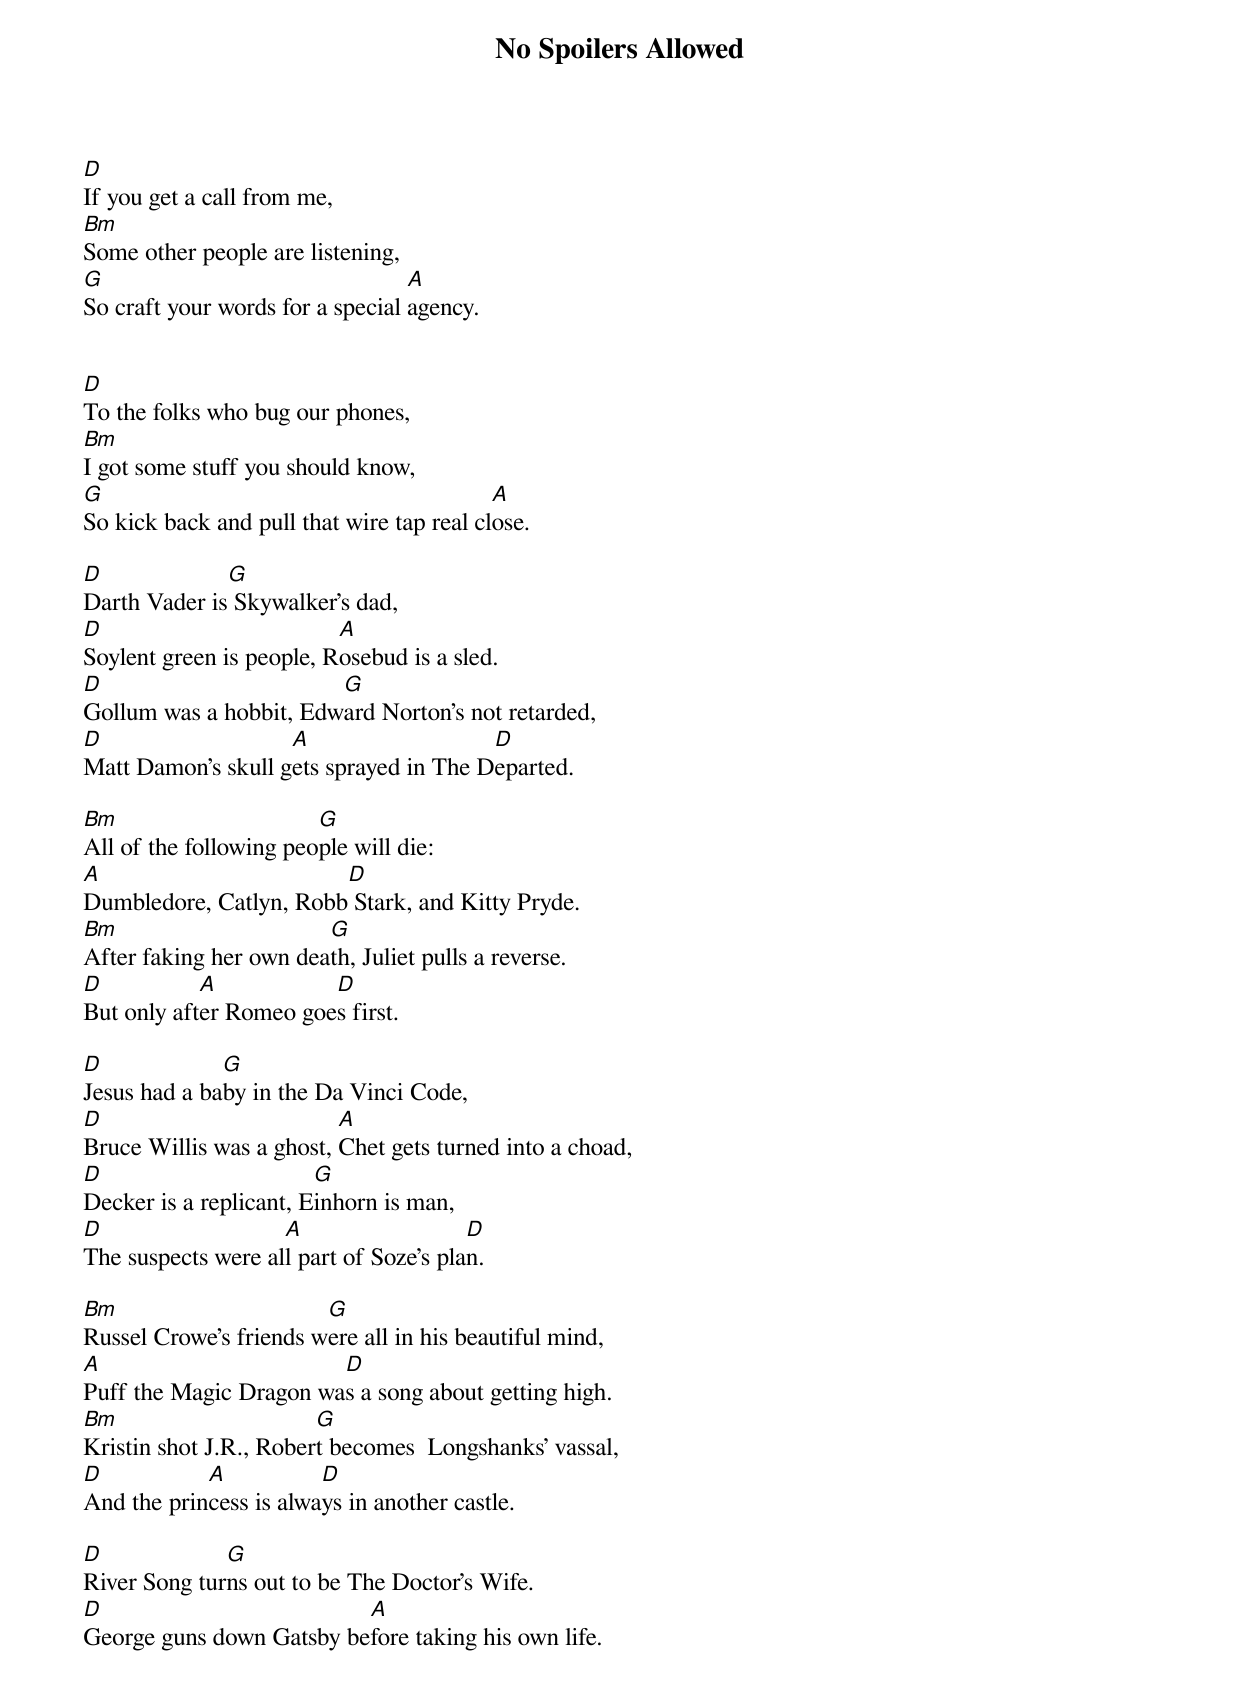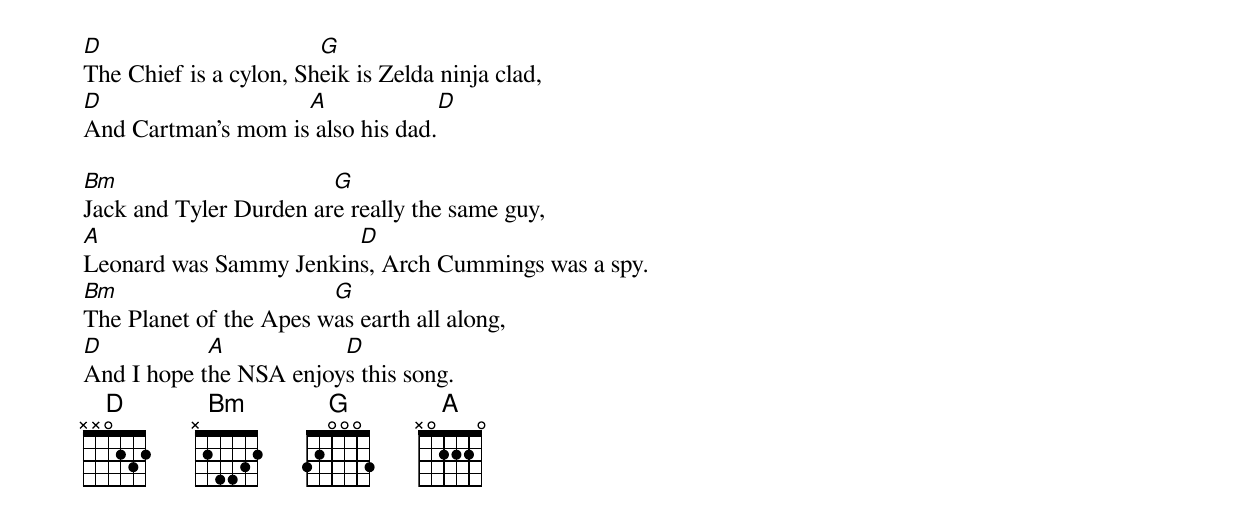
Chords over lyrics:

No Spoilers Allowed

D
If you get a call from me,
Bm
Some other people are listening,
G                                 A
So craft your words for a special agency.


D
To the folks who bug our phones,
Bm
I got some stuff you should know,
G                                          A
So kick back and pull that wire tap real close.

D             G
Darth Vader is Skywalker's dad,
D                         A
Soylent green is people, Rosebud is a sled.
D                       G
Gollum was a hobbit, Edward Norton's not retarded,
D                   A                   D
Matt Damon's skull gets sprayed in The Departed.

Bm                      G
All of the following people will die:
A                       D
Dumbledore, Catlyn, Robb Stark, and Kitty Pryde.
Bm                      G
After faking her own death, Juliet pulls a reverse.
D           A           D
But only after Romeo goes first.

D             G
Jesus had a baby in the Da Vinci Code,
D                         A
Bruce Willis was a ghost, Chet gets turned into a choad,
D                       G
Decker is a replicant, Einhorn is man,
D                   A                   D
The suspects were all part of Soze's plan.

Bm                      G
Russel Crowe's friends were all in his beautiful mind,
A                       D
Puff the Magic Dragon was a song about getting high.
Bm                      G
Kristin shot J.R., Robert becomes  Longshanks' vassal,
D           A           D
And the princess is always in another castle.

D             G
River Song turns out to be The Doctor's Wife.
D                         A
George guns down Gatsby before taking his own life.
D                       G
The Chief is a cylon, Sheik is Zelda ninja clad,
D                   A                   D
And Cartman's mom is also his dad.

Bm                      G
Jack and Tyler Durden are really the same guy,
A                       D
Leonard was Sammy Jenkins, Arch Cummings was a spy.
Bm                      G
The Planet of the Apes was earth all along,
D           A           D
And I hope the NSA enjoys this song.
